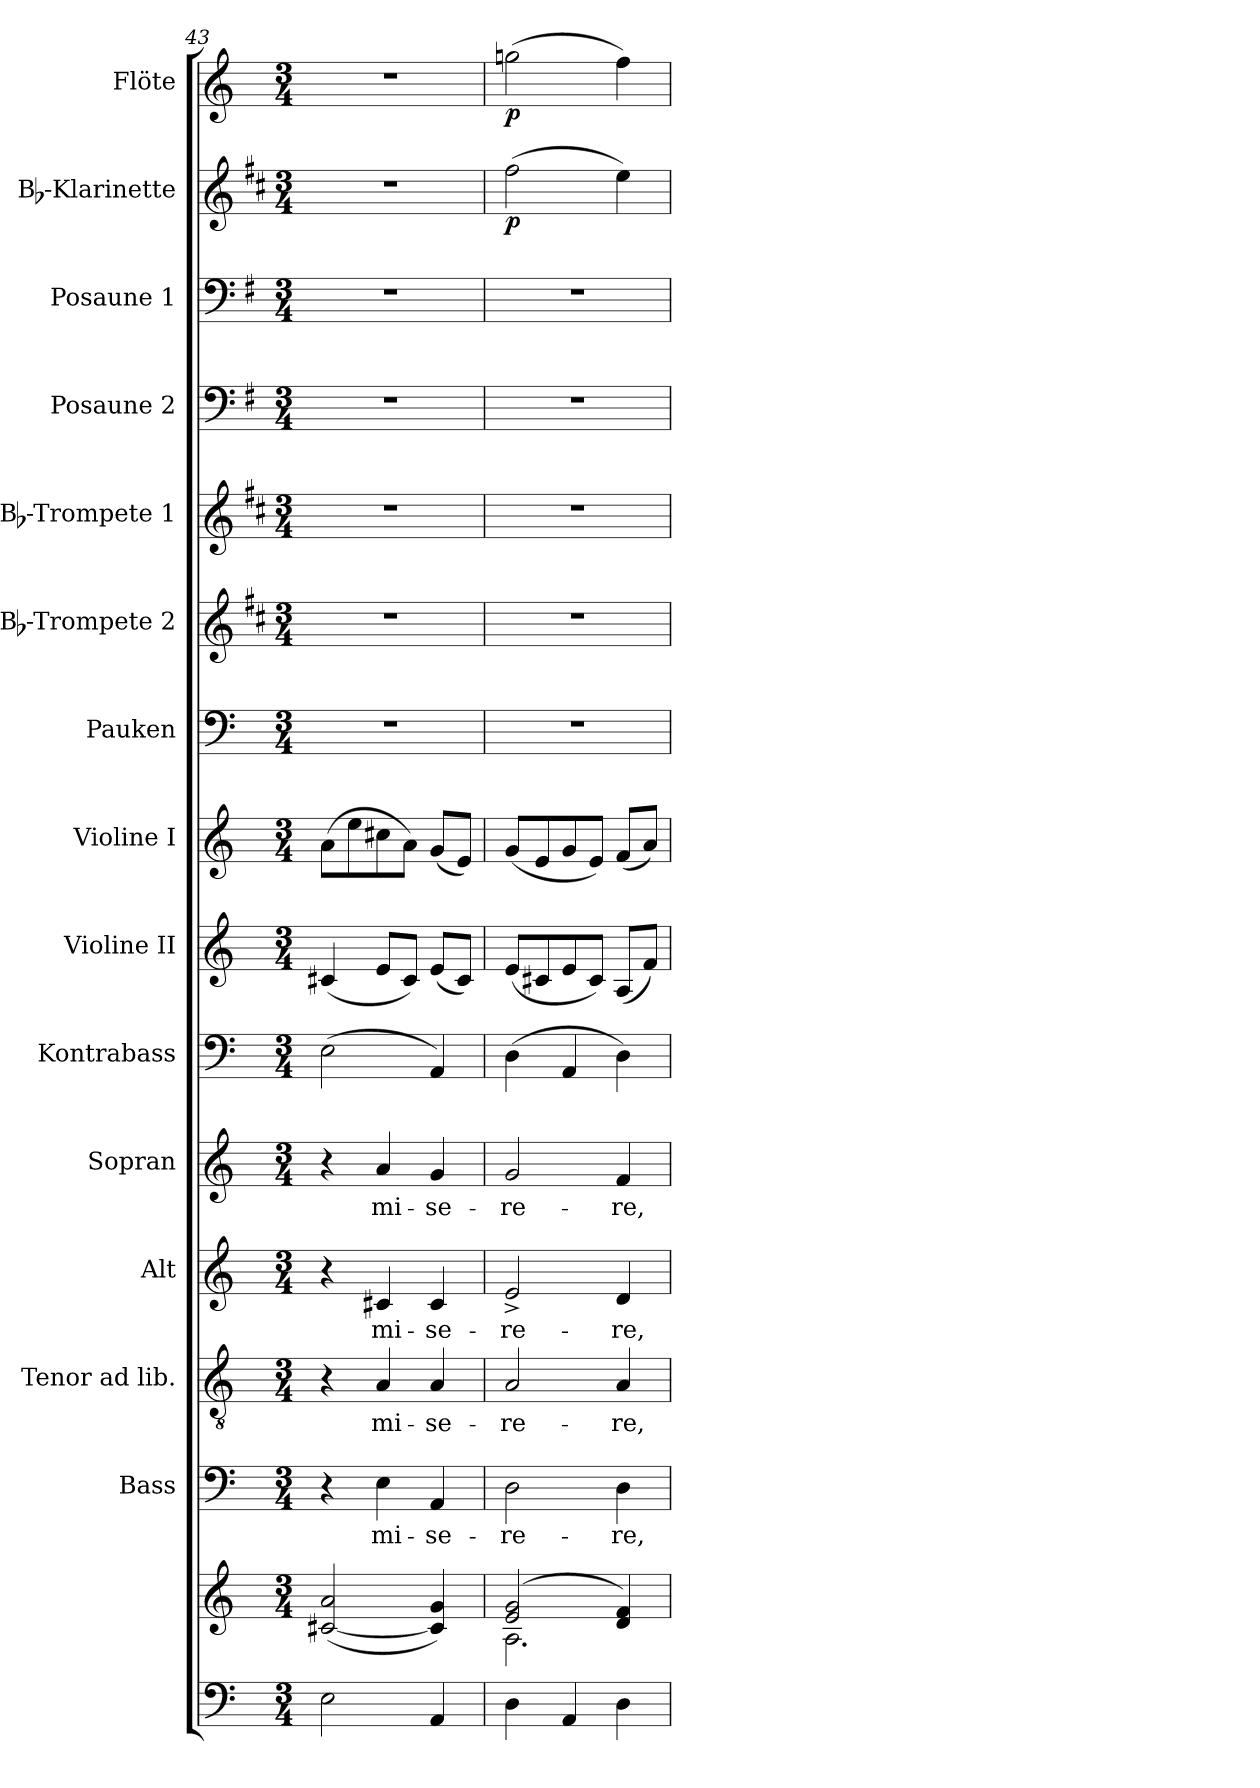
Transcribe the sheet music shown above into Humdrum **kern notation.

**kern	**kern	**kern	**text	**kern	**text	**kern	**text	**kern	**text	**kern	**kern	**kern	**kern	**kern	**kern	**kern	**kern	**kern	**dynam	**kern	**dynam
*part15	*part15	*part14	*part14	*part13	*part13	*part12	*part12	*part11	*part11	*part10	*part9	*part8	*part7	*part6	*part5	*part4	*part3	*part2	*part2	*part1	*part1
*staff16	*staff15	*staff14	*staff14	*staff13	*staff13	*staff12	*staff12	*staff11	*staff11	*staff10	*staff9	*staff8	*staff7	*staff6	*staff5	*staff4	*staff3	*staff2	*staff2	*staff1	*staff1
*	*	*I"Bass	*	*I"Tenor ad lib.	*	*I"Alt	*	*I"Sopran	*	*I"Kontrabass	*I"Violine II	*I"Violine I	*I"Pauken	*I"Bb-Trompete 2	*I"Bb-Trompete 1	*I"Posaune 2	*I"Posaune 1	*I"Bb-Klarinette	*	*I"Flöte	*
*	*	*I'B.	*	*I'T.	*	*I'A.	*	*I'S.	*	*I'Kb.	*I'Vl. II	*I'Vl. I	*I'Pk.	*I'Bb Trp. 2	*I'Bb Trp. 1	*I'Pos. 2	*I'Pos. 1	*I'Bb Kl.	*	*I'Fl.	*
*clefF4	*clefG2	*clefF4	*	*clefGv2	*	*clefG2	*	*clefG2	*	*clefF4	*clefG2	*clefG2	*clefF4	*clefG2	*clefG2	*clefF4	*clefF4	*clefG2	*	*clefG2	*
*	*	*	*	*	*	*	*	*	*	*ITrd7c12	*	*	*	*ITrd1c2	*ITrd1c2	*ITrd4c7	*ITrd4c7	*ITrd1c2	*	*	*
*k[]	*k[]	*k[]	*	*k[]	*	*k[]	*	*k[]	*	*k[]	*k[]	*k[]	*k[]	*k[]	*k[]	*k[]	*k[]	*k[]	*	*k[]	*
*C:	*C:	*C:	*	*C:	*	*C:	*	*C:	*	*C:	*C:	*C:	*C:	*C:	*C:	*C:	*C:	*C:	*	*C:	*
*M3/4	*M3/4	*M3/4	*	*M3/4	*	*M3/4	*	*M3/4	*	*M3/4	*M3/4	*M3/4	*M3/4	*M3/4	*M3/4	*M3/4	*M3/4	*M3/4	*	*M3/4	*
=43	=43	=43	=43	=43	=43	=43	=43	=43	=43	=43	=43	=43	=43	=43	=43	=43	=43	=43	=43	=43	=43
2E\	([2c#X/ 2a/	4r	.	4r	.	4r	.	4r	.	(>2EE\	(<4c#X/	(>8a\L	2.r	2.r	2.r	2.r	2.r	2.r	.	2.r	.
.	.	.	.	.	.	.	.	.	.	.	.	8ee\	.	.	.	.	.	.	.	.	.
!	!	!	!LO:LY:b	!	!LO:LY:b	!	!LO:LY:b	!	!LO:LY:b	!	!	!	!	!	!	!	!	!	!	!	!
.	.	4E\	mi-	4A/	mi-	4c#X/	mi-	4a/	mi-	.	8e/L	8cc#X\	.	.	.	.	.	.	.	.	.
.	.	.	.	.	.	.	.	.	.	.	8c#/J)	8a\J)	.	.	.	.	.	.	.	.	.
!	!	!	!LO:LY:b	!	!LO:LY:b	!	!LO:LY:b	!	!LO:LY:b	!	!	!	!	!	!	!	!	!	!	!	!
4AA/	4c#/] 4g/)	4AA/	-se-	4A/	-se-	4c#/	-se-	4g/	-se-	4AAA/)	(<8e/L	(<8g/L	.	.	.	.	.	.	.	.	.
.	.	.	.	.	.	.	.	.	.	.	8c#/J)	8e/J)	.	.	.	.	.	.	.	.	.
=44	=44	=44	=44	=44	=44	=44	=44	=44	=44	=44	=44	=44	=44	=44	=44	=44	=44	=44	=44	=44	=44
*	*^	*	*	*	*	*	*	*	*	*	*	*	*	*	*	*	*	*	*	*	*
!	!	!	!	!LO:LY:b	!	!LO:LY:b	!	!LO:LY:b	!	!LO:LY:b	!	!	!	!	!	!	!	!	!	!LO:DY:b	!	!LO:DY:b
4D\	(2e/ 2g/	2.A\	2D\	-re-	2A/	-re-	2e^>/	-re-	2g/	-re-	(>4DD\	(<8e/L	(<8g/L	2.r	2.r	2.r	2.r	2.r	(>2ee\	p	(>2ggn\	p
.	.	.	.	.	.	.	.	.	.	.	.	8c#X/	8e/	.	.	.	.	.	.	.	.	.
4AA/	.	.	.	.	.	.	.	.	.	.	4AAA/	8e/	8g/	.	.	.	.	.	.	.	.	.
.	.	.	.	.	.	.	.	.	.	.	.	8c#/J)	8e/J)	.	.	.	.	.	.	.	.	.
!	!	!	!	!LO:LY:b	!	!LO:LY:b	!	!LO:LY:b	!	!LO:LY:b	!	!	!	!	!	!	!	!	!	!	!	!
4D\	4d/ 4f/)	.	4D\	-re,	4A/	-re,	4d/	-re,	4f/	-re,	4DD\)	(<8A/L	(<8f/L	.	.	.	.	.	4dd\)	.	4ff\)	.
.	.	.	.	.	.	.	.	.	.	.	.	8f/J)	8a/J)	.	.	.	.	.	.	.	.	.
*	*v	*v	*	*	*	*	*	*	*	*	*	*	*	*	*	*	*	*	*	*	*	*
=	=	=	=	=	=	=	=	=	=	=	=	=	=	=	=	=	=	=	=	=	=
*-	*-	*-	*-	*-	*-	*-	*-	*-	*-	*-	*-	*-	*-	*-	*-	*-	*-	*-	*-	*-	*-
